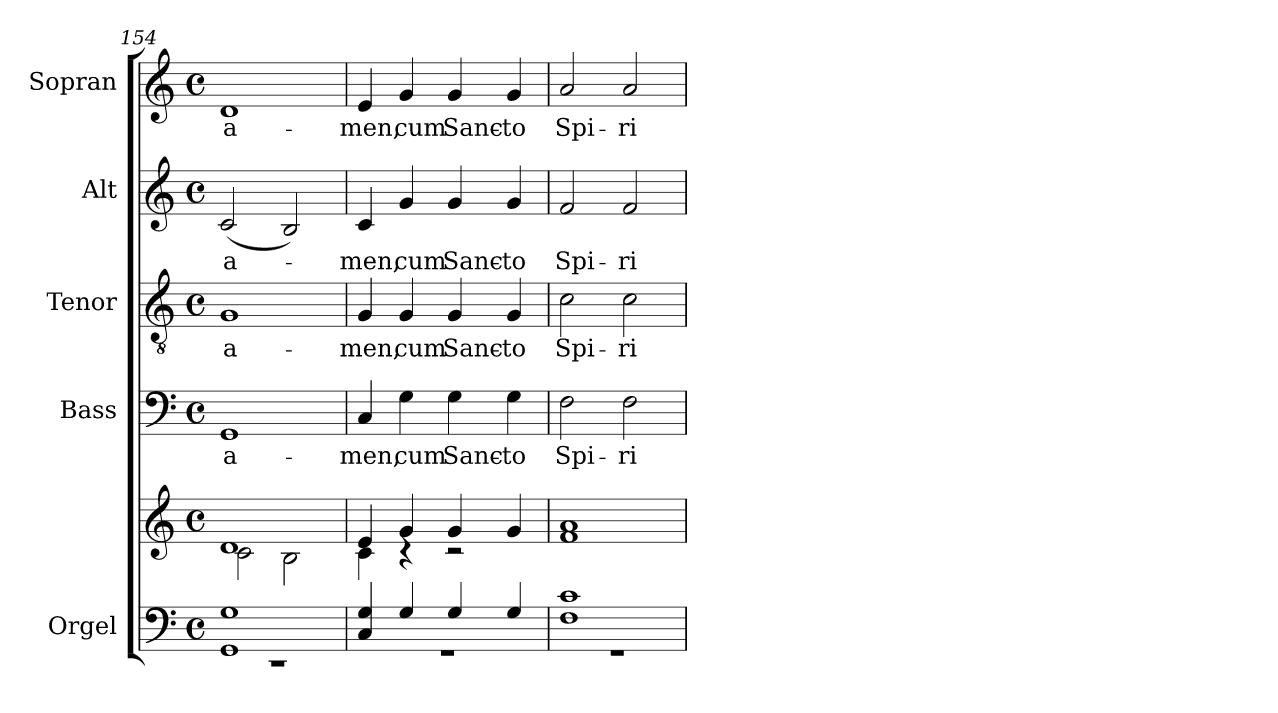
**kern	**kern	**kern	**text	**kern	**text	**kern	**text	**kern	**text
*part5	*part5	*part4	*part4	*part3	*part3	*part2	*part2	*part1	*part1
*staff6	*staff5	*staff4	*staff4	*staff3	*staff3	*staff2	*staff2	*staff1	*staff1
*I"Orgel	*	*I"Bass	*	*I"Tenor	*	*I"Alt	*	*I"Sopran	*
*I'Org.	*	*I'B.	*	*I'T.	*	*I'A.	*	*I'S.	*
*clefF4	*clefG2	*clefF4	*	*clefGv2	*	*clefG2	*	*clefG2	*
*k[]	*k[]	*k[]	*	*k[]	*	*k[]	*	*k[]	*
*C:	*C:	*C:	*	*C:	*	*C:	*	*C:	*
*M4/4	*M4/4	*M4/4	*	*M4/4	*	*M4/4	*	*M4/4	*
*met(c)	*met(c)	*met(c)	*	*met(c)	*	*met(c)	*	*met(c)	*
=154	=154	=154	=154	=154	=154	=154	=154	=154	=154
*^	*^	*	*	*	*	*	*	*	*
!	!	!	!	!	!LO:LY:b	!	!LO:LY:b	!	!LO:LY:b	!	!LO:LY:b
1GG 1G	1rEE	1d	2c\	1GG	a-	1G	a-	(<2c/	a-	1d	a-
.	.	.	2B\	.	.	.	.	2B/)	.	.	.
=155	=155	=155	=155	=155	=155	=155	=155	=155	=155	=155	=155
!	!	!	!	!	!LO:LY:b	!	!LO:LY:b	!	!LO:LY:b	!	!LO:LY:b
4C/ 4G/	1rGG	4e/	4c\	4C/	-men,	4G/	-men,	4c/	-men,	4e/	-men,
!	!	!	!	!	!LO:LY:b	!	!LO:LY:b	!	!LO:LY:b	!	!LO:LY:b
4G/	.	4g/	4rB	4G\	cum	4G/	cum	4g/	cum	4g/	cum
!	!	!	!	!	!LO:LY:b	!	!LO:LY:b	!	!LO:LY:b	!	!LO:LY:b
4G/	.	4g/	2rc	4G\	Sanc-	4G/	Sanc-	4g/	Sanc-	4g/	Sanc-
!	!	!	!	!	!LO:LY:b	!	!LO:LY:b	!	!LO:LY:b	!	!LO:LY:b
4G/	.	4g/	.	4G\	-to	4G/	-to	4g/	-to	4g/	-to
*	*	*v	*v	*	*	*	*	*	*	*	*
=156	=156	=156	=156	=156	=156	=156	=156	=156	=156	=156
!	!	!	!	!LO:LY:b	!	!LO:LY:b	!	!LO:LY:b	!	!LO:LY:b
1F 1c	1rGG	1f 1a	2F\	Spi-	2c\	Spi-	2f/	Spi-	2a/	Spi-
!	!	!	!	!LO:LY:b	!	!LO:LY:b	!	!LO:LY:b	!	!LO:LY:b
.	.	.	2F\	-ri-	2c\	-ri-	2f/	-ri-	2a/	-ri-
*v	*v	*	*	*	*	*	*	*	*	*
=	=	=	=	=	=	=	=	=	=
*-	*-	*-	*-	*-	*-	*-	*-	*-	*-
